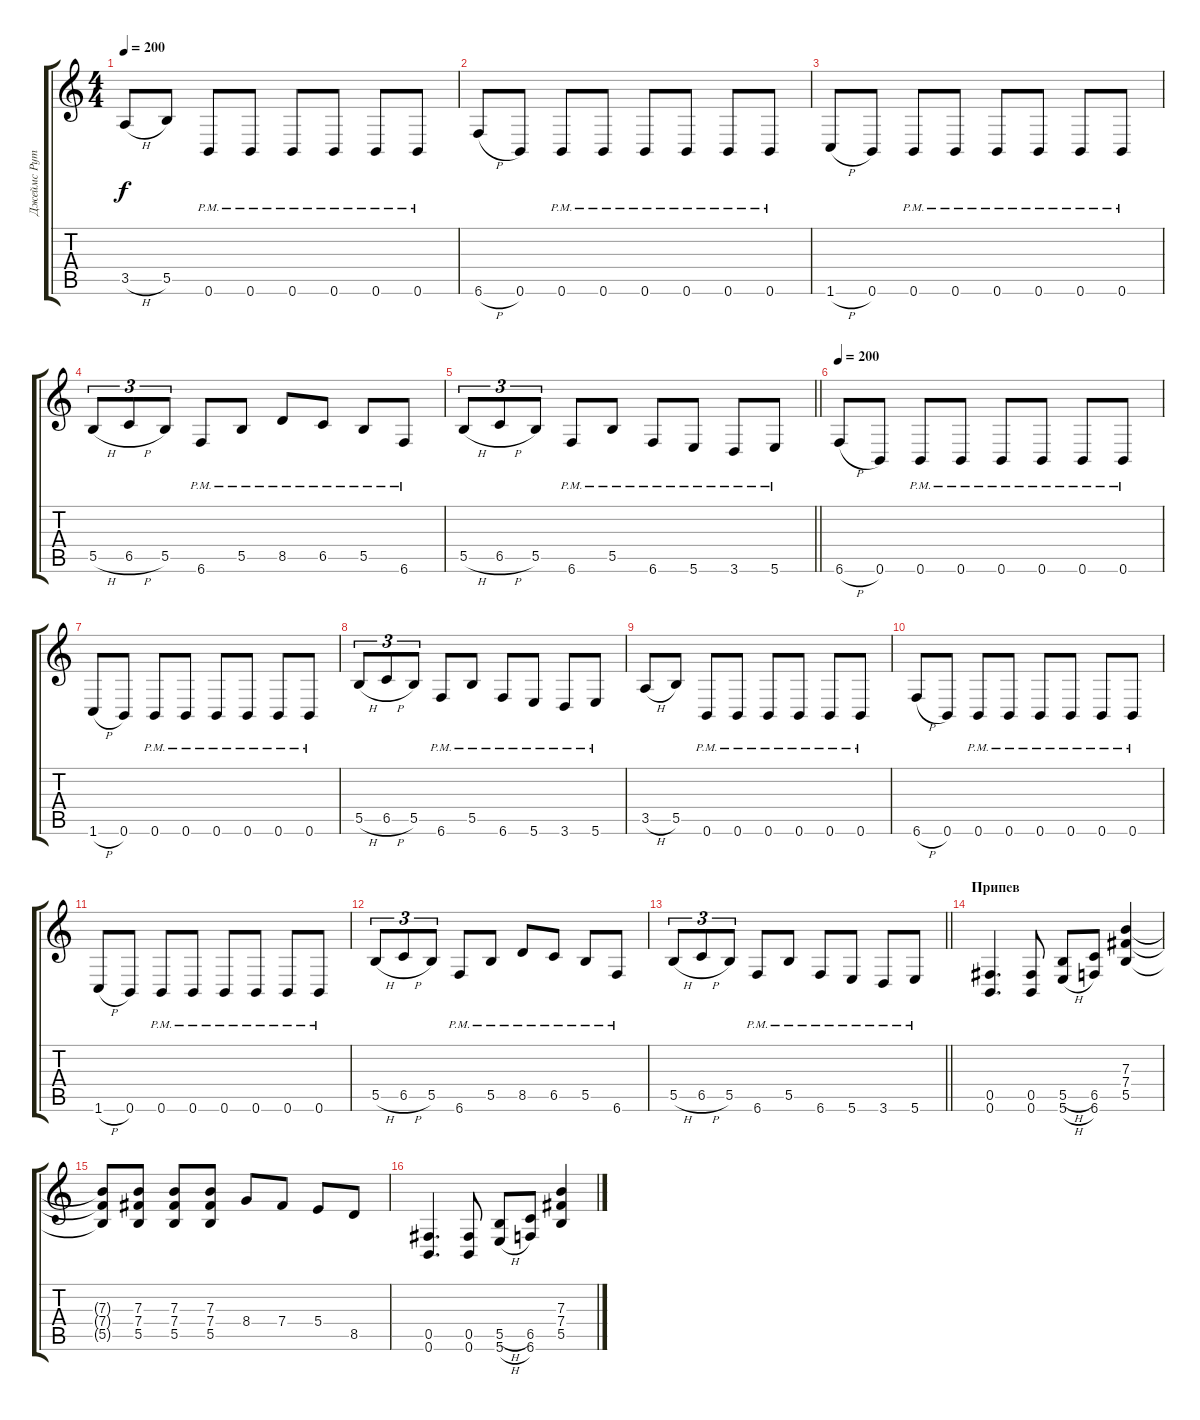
\track ("Джеймс Рут" "Джеймс Рут") {instrument distortionguitar}
\staff {score tabs}
\tuning (Db4 Ab3 E3 B2 Gb2 B1) {hide}
\ts (4 4)
\tempo 200
\clef g2
\ks c
3.5{h}.8{dy f} 5.5.8 0.6{pm}.8 0.6{pm}.8 0.6{pm}.8 0.6{pm}.8 0.6{pm}.8 0.6{pm}.8 |
6.6{h}.8 0.6.8 0.6{pm}.8 0.6{pm}.8 0.6{pm}.8 0.6{pm}.8 0.6{pm}.8 0.6{pm}.8 |
1.6{h}.8 0.6.8 0.6{pm}.8 0.6{pm}.8 0.6{pm}.8 0.6{pm}.8 0.6{pm}.8 0.6{pm}.8 |
5.5{h}.8{tu (3 2)} 6.5{h}.8{tu (3 2)} 5.5.8{tu (3 2)} 6.6{pm}.8 5.5{pm}.8 8.5{pm}.8 6.5{pm}.8 5.5{pm}.8 6.6{pm}.8 |
\barLineRight lightlight
5.5{h}.8{tu (3 2)} 6.5{h}.8{tu (3 2)} 5.5.8{tu (3 2)} 6.6{pm}.8 5.5{pm}.8 6.6{pm}.8 5.6{pm}.8 3.6{pm}.8 5.6{pm}.8 |
\tempo 200
6.6{h}.8 0.6.8 0.6{pm}.8 0.6{pm}.8 0.6{pm}.8 0.6{pm}.8 0.6{pm}.8 0.6{pm}.8 |
1.6{h}.8 0.6.8 0.6{pm}.8 0.6{pm}.8 0.6{pm}.8 0.6{pm}.8 0.6{pm}.8 0.6{pm}.8 |
5.5{h}.8{tu (3 2)} 6.5{h}.8{tu (3 2)} 5.5.8{tu (3 2)} 6.6{pm}.8 5.5{pm}.8 6.6{pm}.8 5.6{pm}.8 3.6{pm}.8 5.6{pm}.8 |
3.5{h}.8 5.5.8 0.6{pm}.8 0.6{pm}.8 0.6{pm}.8 0.6{pm}.8 0.6{pm}.8 0.6{pm}.8 |
6.6{h}.8 0.6.8 0.6{pm}.8 0.6{pm}.8 0.6{pm}.8 0.6{pm}.8 0.6{pm}.8 0.6{pm}.8 |
1.6{h}.8 0.6.8 0.6{pm}.8 0.6{pm}.8 0.6{pm}.8 0.6{pm}.8 0.6{pm}.8 0.6{pm}.8 |
5.5{h}.8{tu (3 2)} 6.5{h}.8{tu (3 2)} 5.5.8{tu (3 2)} 6.6{pm}.8 5.5{pm}.8 8.5{pm}.8 6.5{pm}.8 5.5{pm}.8 6.6{pm}.8 |
\barLineRight lightlight
5.5{h}.8{tu (3 2)} 6.5{h}.8{tu (3 2)} 5.5.8{tu (3 2)} 6.6{pm}.8 5.5{pm}.8 6.6{pm}.8 5.6{pm}.8 3.6{pm}.8 5.6{pm}.8 |
\section ("" "Припев")
(0.5 0.6).4{d} (0.5 0.6).8 (5.5{h} 5.6{h}).8 (6.5 6.6).8 (7.3 7.4 5.5).4 |
(7.3{t} 7.4{t} 5.5{t}).8 (7.3 7.4 5.5).8 (7.3 7.4 5.5).8 (7.3 7.4 5.5).8 8.4.8 7.4.8 5.4.8 8.5.8 |
(0.5 0.6).4{d} (0.5 0.6).8 (5.5{h} 5.6{h}).8 (6.5 6.6).8 (7.3 7.4 5.5).4
